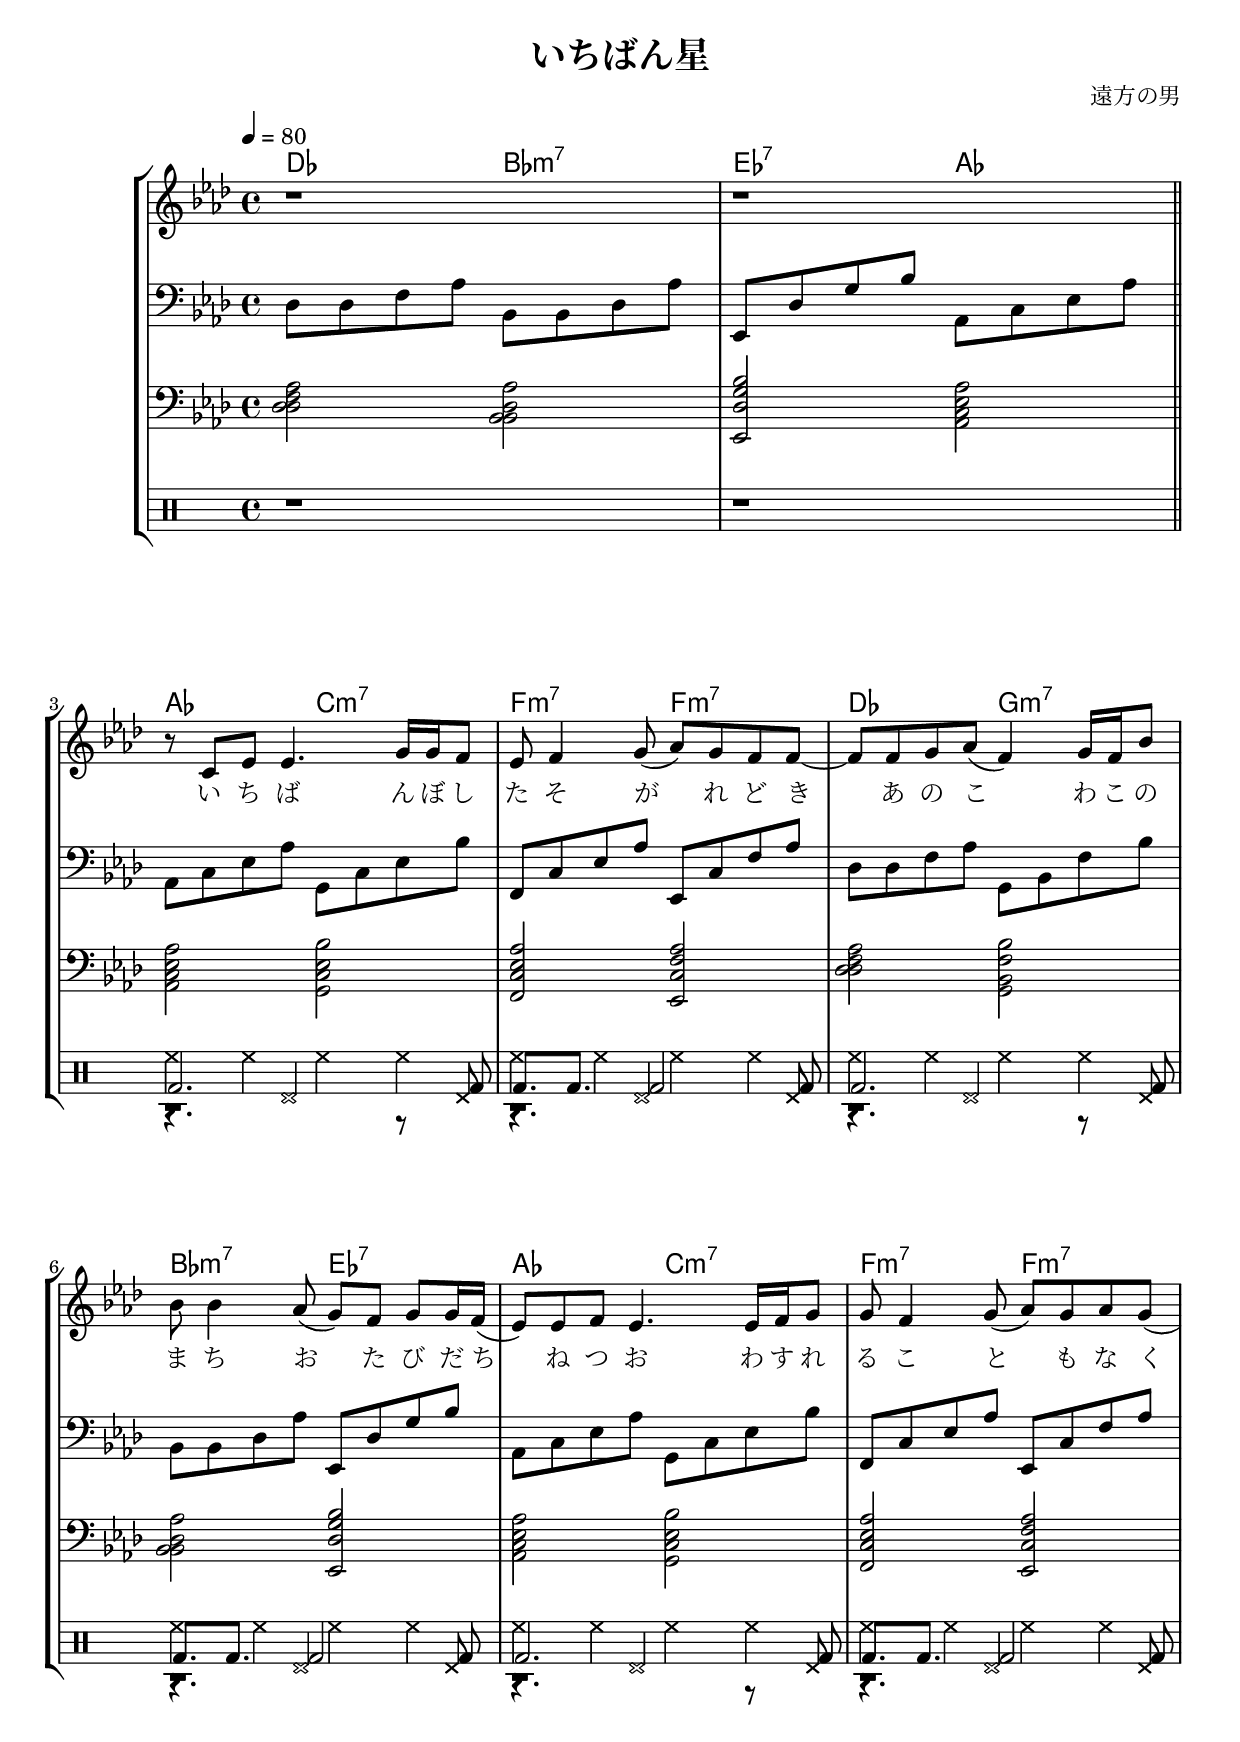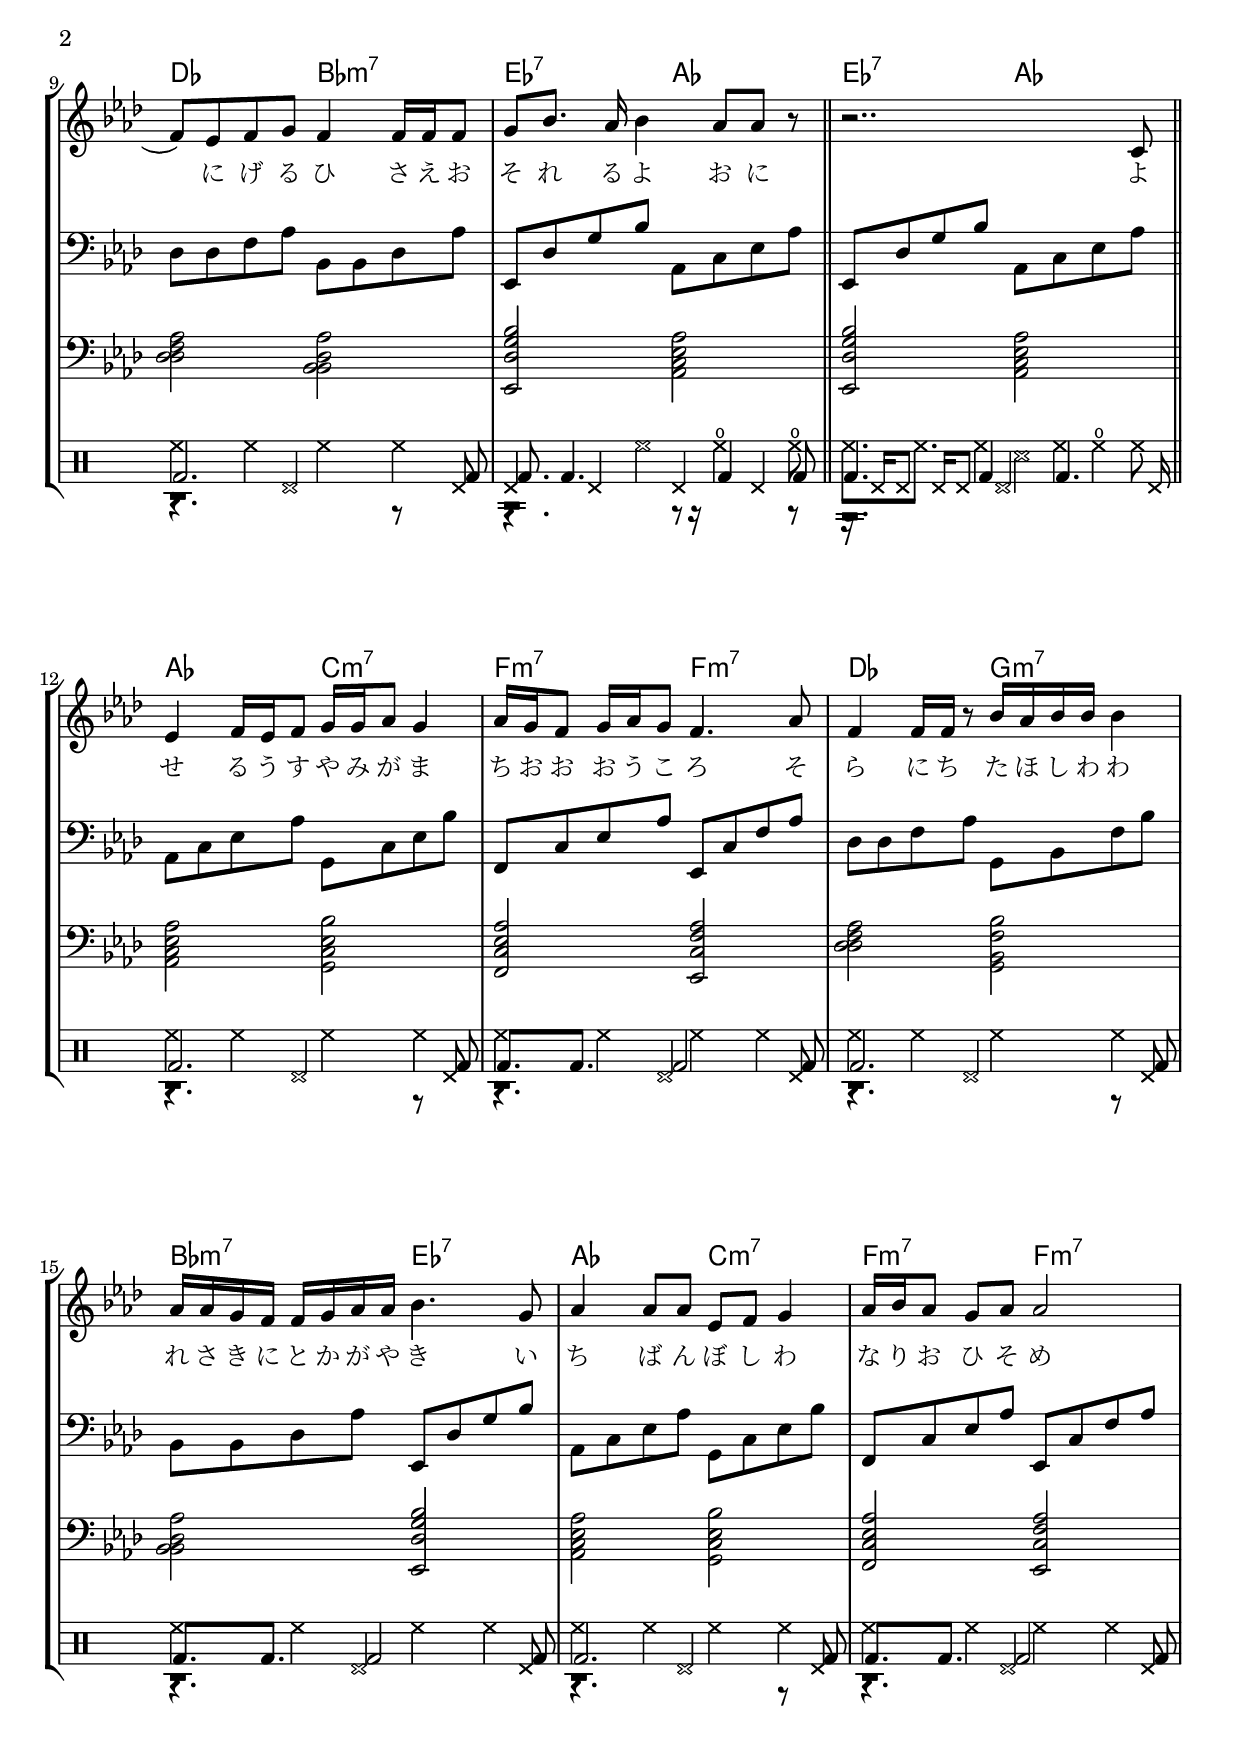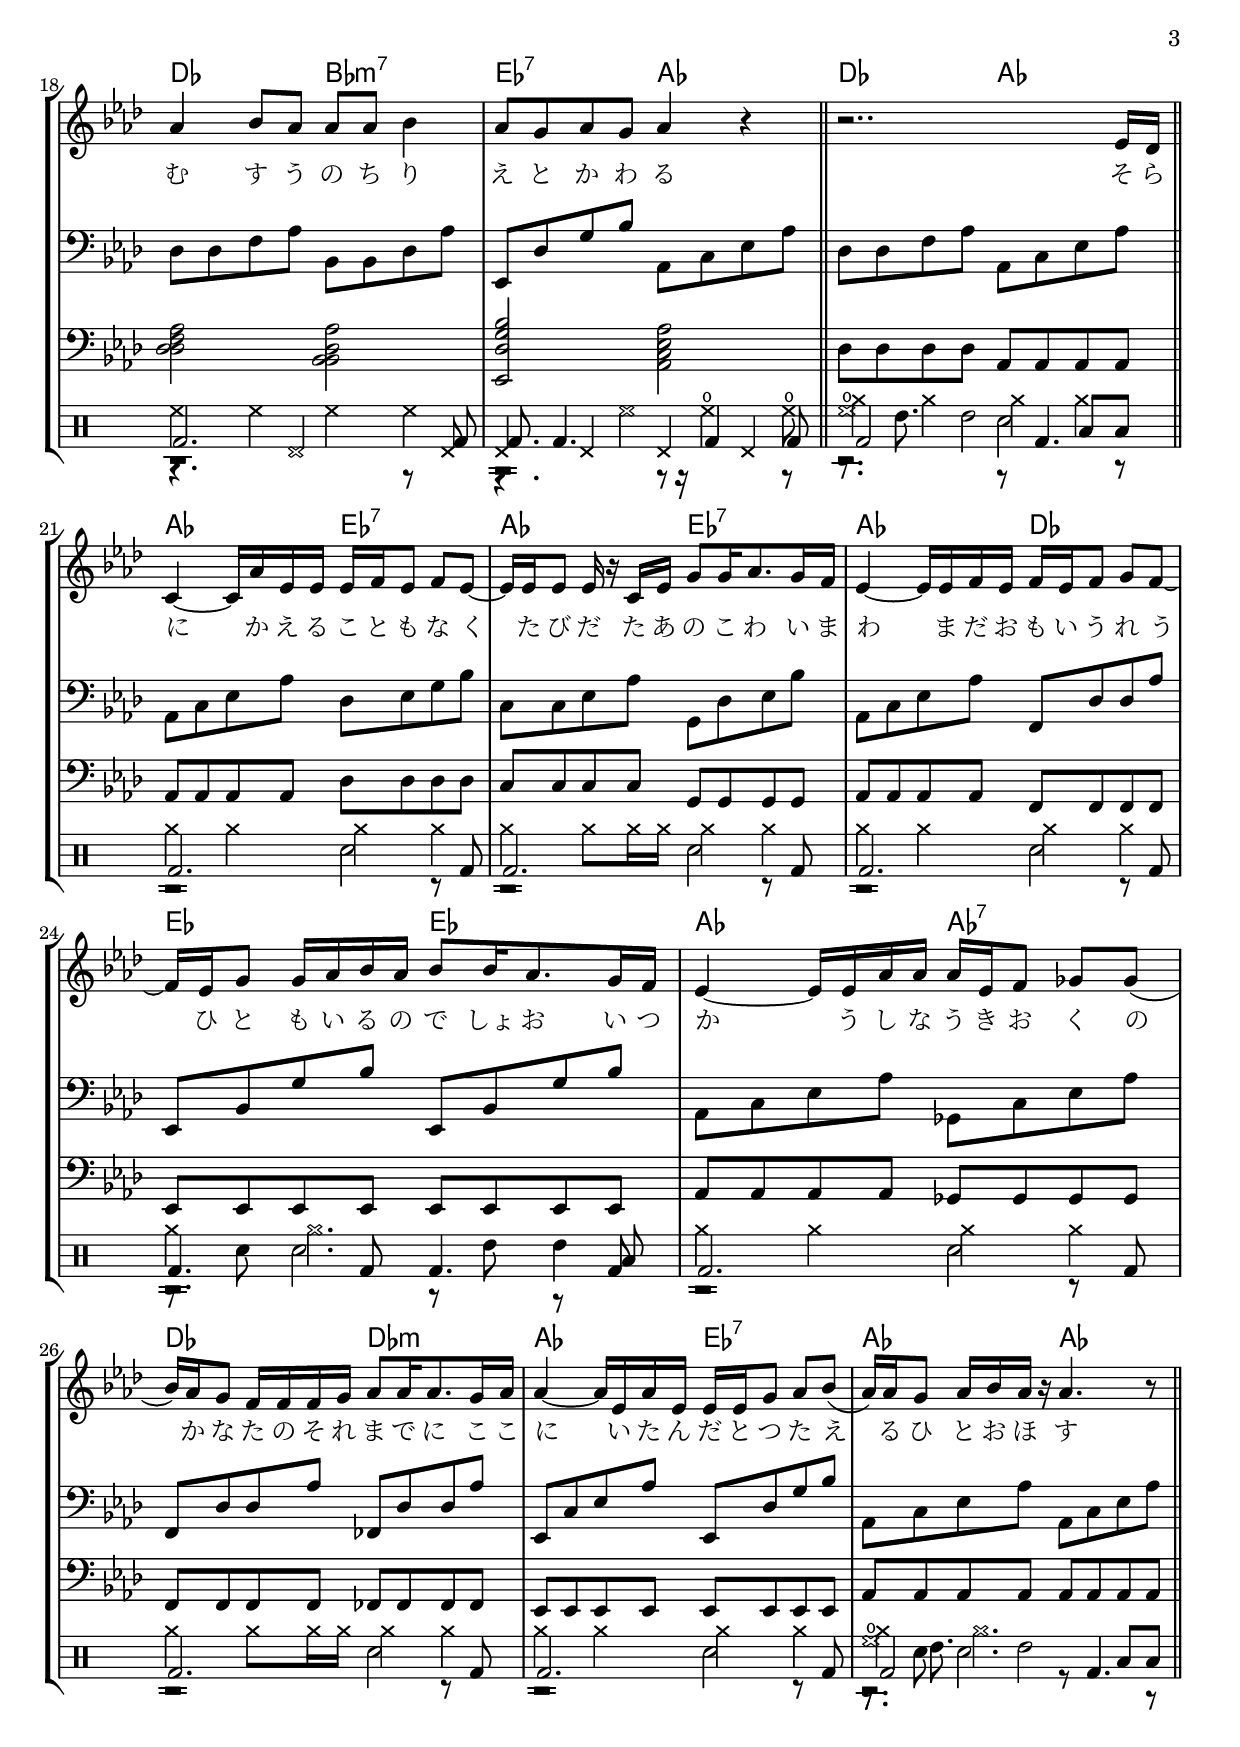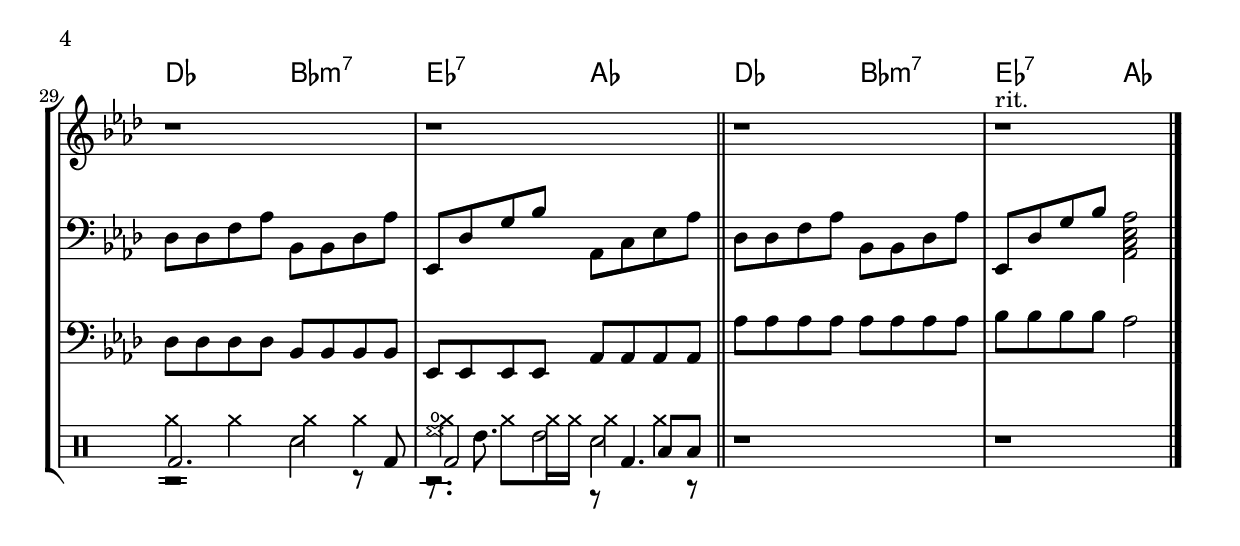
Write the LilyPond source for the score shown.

\version "2.12.1"

\header {
	title = \markup {いちばん星}
	composer = \markup \center-column {遠方の男}
}

harmony = \chordmode {
	des2 bes:min7 es:7 as 

	as c:min7 f:min7 f:min7 des g:min7 bes:min7 es:7 as c:min7 f:min7 f:min7 des bes:min7 es:7 as 

	es:7 as 

	as c:min7 f:min7 f:min7 des g:min7 bes:min7 es:7 as c:min7 f:min7 f:min7 des bes:min7 es:7 as 

	des as 

	as es:7 as es:7 as des es es as as:7 des des:m as es:7 as as 

	des bes:min7 es:7 as 

	des bes:min7 es:7 as 
}

melody = {
	\key as \major
	\tempo 4 = 80
	r1 | r1   
	\set Staff.midiInstrument = #"mmi0.45"
	r8 c'8  es'8  es'4.  g'16  g'16  f'8 
	es'8  f'4  g'8  (as'8)  g'8  f'8  f'8~ 
	f'8  f'8  g'8  as'8  (f'4)  g'16  f'16  bes'8 
	bes'8  bes'4  as'8  (g'8)  f'8  g'8  g'16  f'16 
	(es'8)  es'8  f'8  es'4.  es'16  f'16  g'8 
	g'8  f'4  g'8  (as'8)  g'8  as'8  g'8 
	(f'8)  es'8  f'8  g'8  f'4  f'16  f'16  f'8 
	g'8  bes'8.  as'16  bes'4  as'8  as'8  	r8 	r2.. 
	\set Staff.midiInstrument = #"mmi0.45"
	c'8 
	es'4  f'16  es'16  f'8  g'16  g'16  as'8  g'4 
	as'16  g'16  f'8  g'16  as'16  g'8  f'4.  as'8 
	f'4  f'16  f'16  r8  bes'16  as'16  bes'16  bes'16  bes'4 
	as'16  as'16  g'16  f'16  f'16  g'16  as'16  as'16  bes'4.  g'8 
	as'4  as'8  as'8  es'8  f'8  g'4 
	as'16  bes'16  as'8  g'8  as'8  as'2 
	as'4  bes'8  as'8  as'8  as'8  bes'4 
	as'8  g'8  as'8  g'8  as'4  	r4 	r2.. 
	\set Staff.midiInstrument = #"mmi0.45"
	es'16  des'16 
	c'4~c'16  as'16  es'16  es'16  es'16  f'16  es'8  f'8  es'8~ 
	es'16  es'16  es'8  es'16  r16  c'16  es'16  g'8  g'16  as'8.  g'16  f'16 
	es'4~es'16  es'16  f'16  es'16  f'16  es'16  f'8  g'8  f'8~ 
	f'16  es'16  g'8  g'16  as'16  bes'16  as'16  bes'8  bes'16  as'8.  g'16  f'16 
	es'4~es'16  es'16  as'16  as'16  as'16  es'16  f'8  ges'8  ges'8 
	(bes'16)  as'16  g'8  f'16  f'16  f'16  g'16  as'8  as'16  as'8.  g'16  as'16 
	as'4~as'16  es'16  as'16  es'16  es'16  es'16  g'8  as'8  bes'8 
	(as'16)  as'16  g'8  as'16  bes'16  as'16  r16  as'4.  	r8 	r1 | r1   
	r1 | r1^"rit." \bar "|."
}

words = \lyricmode {
	
	い  ち  ば  ん  ぼ  し  た  そ  が  れ  ど  き  あ  の  こ  わ  こ  の  ま  ち  お  た  び  だ  ち  ね  つ  お  わ  す  れ  る  こ  と  も  な  く  に  げ  る  ひ  さ  え  お  そ  れ  る  よ  お  に  
	
	よ  せ  る  う  す  や  み  が  ま  ち  お  お  お  う  こ  ろ  そ  ら  に  ち  た  ほ  し  わ  わ  れ  さ  き  に  と  か  が  や  き  い  ち  ば  ん  ぼ  し  わ  な  り  お  ひ  そ  め  む  す  う  の  ち  り  え  と  か  わ  る  
	
	そ  ら  に  か  え  る  こ  と  も  な  く  た  び  だ  た  あ  の  こ  わ  い  ま  わ  ま  だ  お  も  い  う  れ  う  ひ  と  も  い  る  の  で  しょ  お  い  つ  か  う  し  な  う  き  お  く  の  か  な  た  の  そ  れ  ま  で  に  こ  こ  に  い  た  ん  だ  と  つ  た  え  る  ひ  と  お  ほ  す  
	
	
}

tempochange = {
	\tempo 4 = 80
	r1 | r1 \bar "||"
	\tempo 4 = 80
	r1 | r1 | r1 | r1 | r1 | r1 | r1 | r1 \bar "||"
	\tempo 4 = 80
	r1 \bar "||"
	\tempo 4 = 80
	r1 | r1 | r1 | r1 | r1 | r1 | r1 | r1 \bar "||"
	\tempo 4 = 80
	r1 \bar "||"
	\tempo 4 = 80
	r1 | r1 | r1 | r1 | r1 | r1 | r1 | r1 \bar "||"
	\tempo 4 = 80
	r1 | r1 \bar "||"
	\tempo 4 = 80
	r1 | \tempo 4 = 60 r2 \tempo 4 = 53 r2 \bar "|."
}

mainacc = {
	\clef bass
	\set Staff.midiInstrument = #"Acoustic Guitar (nylon)"
	\key as \major
	\tempo 4 = 80
	des8 des8 f8 as8
	bes,8 bes,8 des8 as8
	es,8 des8 g8 bes8
	as,8 c8 es8 as8
	\bar "||"

	\set Staff.midiInstrument = #"Acoustic Guitar (nylon)"
	as,8 c8 es8 as8
	g,8 c8 es8 bes8
	f,8 c8 es8 as8
	es,8 c8 f8 as8
	des8 des8 f8 as8
	g,8 bes,8 f8 bes8
	bes,8 bes,8 des8 as8
	es,8 des8 g8 bes8
	as,8 c8 es8 as8
	g,8 c8 es8 bes8
	f,8 c8 es8 as8
	es,8 c8 f8 as8
	des8 des8 f8 as8
	bes,8 bes,8 des8 as8
	es,8 des8 g8 bes8
	as,8 c8 es8 as8
	\bar "||"

	\set Staff.midiInstrument = #"Acoustic Guitar (nylon)"
	es,8 des8 g8 bes8
	as,8 c8 es8 as8
	\bar "||"

	\set Staff.midiInstrument = #"Acoustic Guitar (nylon)"
	as,8 c8 es8 as8
	g,8 c8 es8 bes8
	f,8 c8 es8 as8
	es,8 c8 f8 as8
	des8 des8 f8 as8
	g,8 bes,8 f8 bes8
	bes,8 bes,8 des8 as8
	es,8 des8 g8 bes8
	as,8 c8 es8 as8
	g,8 c8 es8 bes8
	f,8 c8 es8 as8
	es,8 c8 f8 as8
	des8 des8 f8 as8
	bes,8 bes,8 des8 as8
	es,8 des8 g8 bes8
	as,8 c8 es8 as8
	\bar "||"

	\set Staff.midiInstrument = #"Acoustic Guitar (nylon)"
	des8 des8 f8 as8
	as,8 c8 es8 as8
	\bar "||"

	\set Staff.midiInstrument = #"Acoustic Guitar (nylon)"
	as,8 c8 es8 as8
	des8 es8 g8 bes8
	c8 c8 es8 as8
	g,8 des8 es8 bes8
	as,8 c8 es8 as8
	f,8 des8 des8 as8
	es,8 bes,8 g8 bes8
	es,8 bes,8 g8 bes8
	as,8 c8 es8 as8
	ges,8 c8 es8 as8
	f,8 des8 des8 as8
	fes,8 des8 des8 as8
	es,8 c8 es8 as8
	es,8 des8 g8 bes8
	as,8 c8 es8 as8
	as,8 c8 es8 as8
	\bar "||"

	\set Staff.midiInstrument = #"Acoustic Guitar (nylon)"
	des8 des8 f8 as8
	bes,8 bes,8 des8 as8
	es,8 des8 g8 bes8
	as,8 c8 es8 as8
	\bar "||"

	\set Staff.midiInstrument = #"Acoustic Guitar (nylon)"
	des8 des8 f8 as8
	bes,8 bes,8 des8 as8
	es,8 des8 g8 bes8
	<as, c es as>2
	\bar "|."
}

subacc = {
	\clef bass
	\set Staff.midiInstrument = #"Electric Guitar (clean)"
	\key as \major
	\tempo 4 = 80
	<des des f as>2
	<bes, bes, des as>2
	<es, des g bes>2
	<as, c es as>2
	\bar "||"

	\set Staff.midiInstrument = #"Electric Guitar (clean)"
	<as, c es as>2
	<g, c es bes>2
	<f, c es as>2
	<es, c f as>2
	<des des f as>2
	<g, bes, f bes>2
	<bes, bes, des as>2
	<es, des g bes>2
	<as, c es as>2
	<g, c es bes>2
	<f, c es as>2
	<es, c f as>2
	<des des f as>2
	<bes, bes, des as>2
	<es, des g bes>2
	<as, c es as>2
	\bar "||"

	\set Staff.midiInstrument = #"Electric Guitar (clean)"
	<es, des g bes>2
	<as, c es as>2
	\bar "||"

	\set Staff.midiInstrument = #"Electric Guitar (clean)"
	<as, c es as>2
	<g, c es bes>2
	<f, c es as>2
	<es, c f as>2
	<des des f as>2
	<g, bes, f bes>2
	<bes, bes, des as>2
	<es, des g bes>2
	<as, c es as>2
	<g, c es bes>2
	<f, c es as>2
	<es, c f as>2
	<des des f as>2
	<bes, bes, des as>2
	<es, des g bes>2
	<as, c es as>2
	\bar "||"

	\set Staff.midiInstrument = #"Electric Guitar (clean)"
	des8 des8 des8 des8
	as,8 as,8 as,8 as,8
	\bar "||"

	\set Staff.midiInstrument = #"Electric Guitar (clean)"
	as,8 as,8 as,8 as,8
	des8 des8 des8 des8
	c8 c8 c8 c8
	g,8 g,8 g,8 g,8
	as,8 as,8 as,8 as,8
	f,8 f,8 f,8 f,8
	es,8 es,8 es,8 es,8
	es,8 es,8 es,8 es,8
	as,8 as,8 as,8 as,8
	ges,8 ges,8 ges,8 ges,8
	f,8 f,8 f,8 f,8
	fes,8 fes,8 fes,8 fes,8
	es,8 es,8 es,8 es,8
	es,8 es,8 es,8 es,8
	as,8 as,8 as,8 as,8
	as,8 as,8 as,8 as,8
	\bar "||"

	\set Staff.midiInstrument = #"Electric Guitar (clean)"
	des8 des8 des8 des8
	bes,8 bes,8 bes,8 bes,8
	es,8 es,8 es,8 es,8
	as,8 as,8 as,8 as,8
	\bar "||"

	\set Staff.midiInstrument = #"Electric Guitar (clean)"
	as8 as8 as8 as8
	as8 as8 as8 as8
	bes8 bes8 bes8 bes8
	as2
	\bar "|."
}

percA = {
	\drummode {
	r1 |r1 \bar "||"
	r1  |r1  |r1  |r1  |r1  |r1  |r1  |r2 r8 hho4 hho8  \bar "||"
	r2. hho4  \bar "||"
	r1  |r1  |r1  |r1  |r1  |r1  |r1  |r2 r8 hho4 hho8  \bar "||"
	cymr4 cymr4 cymr4 cymr4  \bar "||"
	cymr4 cymr4 cymr4 cymr4  |cymr4 cymr8 cymr16 cymr16 cymr4 cymr4  |cymr4 cymr4 cymr4 cymr4  |cymr4 cymr2.  |cymr4 cymr4 cymr4 cymr4  |cymr4 cymr8 cymr16 cymr16 cymr4 cymr4  |cymr4 cymr4 cymr4 cymr4  |cymr4 cymr2.  \bar "||"
	cymr4 cymr4 cymr4 cymr4  |cymr4 cymr8 cymr16 cymr16 cymr4 cymr4  \bar "||"
	r1 |r1 \bar "|."
	}
}

percB = {
	\drummode {
	r1 |r1 \bar "||"
	r4. hhp2 hhp8  |r4. hhp2 hhp8  |r4. hhp2 hhp8  |r4. hhp2 hhp8  |r4. hhp2 hhp8  |r4. hhp2 hhp8  |r4. hhp2 hhp8  |hhp4 hhp4 hhp4 hhp4  \bar "||"
	r16 hhp16 hhp8 hhp16 hhp8 hhp2 hhp16  \bar "||"
	r4. hhp2 hhp8  |r4. hhp2 hhp8  |r4. hhp2 hhp8  |r4. hhp2 hhp8  |r4. hhp2 hhp8  |r4. hhp2 hhp8  |r4. hhp2 hhp8  |hhp4 hhp4 hhp4 hhp4  \bar "||"
	r2 sn2  \bar "||"
	r2 sn2  |r2 sn2  |r2 sn2  |r8 sn8 sn2.  |r2 sn2  |r2 sn2  |r2 sn2  |r8 sn8 sn2.  \bar "||"
	r2 sn2  |r2 sn2  \bar "||"
	r1 |r1 \bar "|."
	}
}

percC = {
	\drummode {
	r1 |r1 \bar "||"
	hh4 hh4 hh4 hh4  |hh4 hh4 hh4 hh4  |hh4 hh4 hh4 hh4  |hh4 hh4 hh4 hh4  |hh4 hh4 hh4 hh4  |hh4 hh4 hh4 hh4  |hh4 hh4 hh4 hh4  |r4. hh2 r8  \bar "||"
	hh8. hh8. hh4 hh4 hh8  \bar "||"
	hh4 hh4 hh4 hh4  |hh4 hh4 hh4 hh4  |hh4 hh4 hh4 hh4  |hh4 hh4 hh4 hh4  |hh4 hh4 hh4 hh4  |hh4 hh4 hh4 hh4  |hh4 hh4 hh4 hh4  |r4. hh2 r8  \bar "||"
	bd2 r8 bd4.  \bar "||"
	bd2. r8 bd8  |bd2. r8 bd8  |bd2. r8 bd8  |bd4. bd8 bd4. bd8  |bd2. r8 bd8  |bd2. r8 bd8  |bd2. r8 bd8  |bd2 r8 bd4.  \bar "||"
	bd2. r8 bd8  |bd2 r8 bd4.  \bar "||"
	r1 |r1 \bar "|."
	}
}

percD = {
	\drummode {
	r1 |r1 \bar "||"
	bd2. r8 bd8  |bd8. bd8. bd2 bd8  |bd2. r8 bd8  |bd8. bd8. bd2 bd8  |bd2. r8 bd8  |bd8. bd8. bd2 bd8  |bd2. r8 bd8  |bd8. bd4. r16 bd4 bd8  \bar "||"
	r2 ss2  \bar "||"
	bd2. r8 bd8  |bd8. bd8. bd2 bd8  |bd2. r8 bd8  |bd8. bd8. bd2 bd8  |bd2. r8 bd8  |bd8. bd8. bd2 bd8  |bd2. r8 bd8  |bd8. bd4. r16 bd4 bd8  \bar "||"
	r8. tommh8. tommh2 r8  \bar "||"
	r1 |r1 |r1 |r2 r8 tommh8 tommh4  |r1 |r1 |r1 |r8. tommh8. tommh2 r8  \bar "||"
	r1 |r8. tommh8. tommh2 r8  \bar "||"
	r1 |r1 \bar "|."
	}
}

percE = {
	\drummode {
	r1 |r1 \bar "||"
	r1 | r1 | r1 | r1 | r1 | r1 | r1 | r1 \bar "||"
	bd4. bd4 bd4.  \bar "||"
	r1 | r1 | r1 | r1 | r1 | r1 | r1 | r1 \bar "||"
	r2. toml8 toml8  \bar "||"
	r1 |r1 |r1 |r2. r8 toml8  |r1 |r1 |r1 |r2. toml8 toml8  \bar "||"
	r1 |r2. toml8 toml8  \bar "||"
	r1 |r1 \bar "|."
	}
}

percF = {
	\drummode {
	r1 | r1 \bar "||"
	r1 | r1 | r1 | r1 | r1 | r1 | r1 | r1 \bar "||"
	r1 \bar "||"
	r1 | r1 | r1 | r1 | r1 | r1 | r1 | r1 \bar "||"
	hho1  \bar "||"
	r1 |r1 |r1 |r1 |r1 |r1 |r1 |hho1  \bar "||"
	r1 |hho1  \bar "||"
	r1 | r1 \bar "|."
	}
}

\score {
	<<
		\new StaffGroup <<
			\new ChordNames {\harmony}
			\new Voice = "melody" {\melody}
			\new Lyrics \lyricsto "melody" \words
			\new Staff = "mainacc" {\mainacc}
			\new Staff = "subacc" {\subacc}
			\new DrumStaff <<
				\new DrumVoice {\percA}
				\new DrumVoice {\percB}
				\new DrumVoice {\percC}
				\new DrumVoice {\percD}
				\new DrumVoice {\percE}
				\new DrumVoice {\percF}
			>>
		>>
	>>
	\layout { }
}
